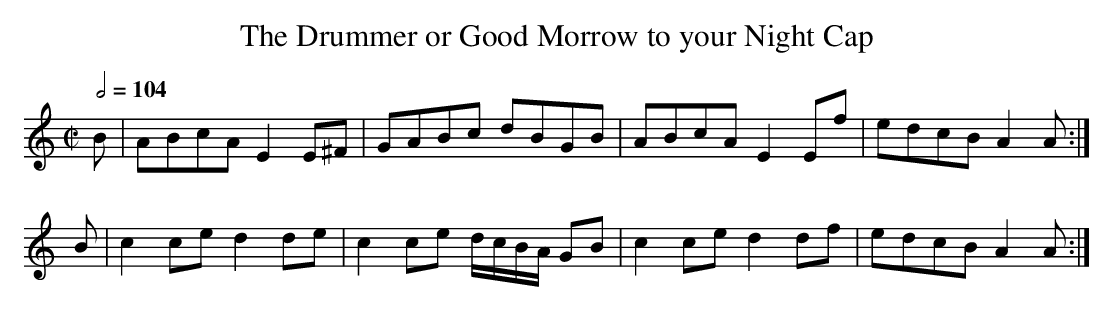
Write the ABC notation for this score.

X:1
T:The Drummer or Good Morrow to your Night Cap
M:C|
L:1/8
Q:1/2=104
K:AMin
B|ABcA E2E^F|GABc dBGB       |ABcA E2Ef|edcB A2A:|
B|c2ce d2de |c2ce d/c/B/A/ GB|c2ce d2df|edcB A2A:|

These brief key changes probably entered Scottish music through a few widely
popularized art music melodies.  This tune by Haydn became a Scottish jig:
